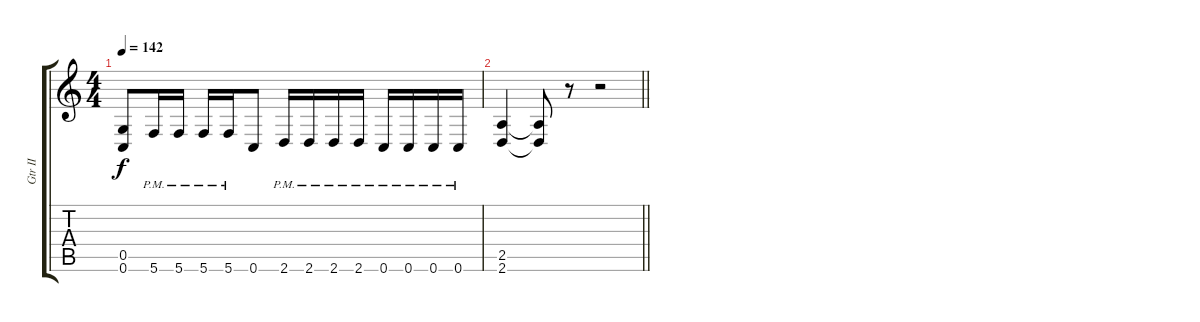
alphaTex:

\track ("Gtr II" "Gtr II") {instrument overdrivenguitar}
\staff {score tabs}
\tuning (D4 A3 F3 C3 G2 C2) {hide}
\ts (4 4)
\tempo 142
\clef g2
\ks c
(0.5 0.6).8{dy f} 5.6{pm}.16 5.6{pm}.16 5.6{pm}.16 5.6{pm}.16 0.6.8 2.6{pm}.16 2.6{pm}.16 2.6{pm}.16 2.6{pm}.16 0.6{pm}.16 0.6{pm}.16 0.6{pm}.16 0.6{pm}.16 |
\barLineRight lightlight
(2.5 2.6).4 (2.5{t} 2.6{t}).8 r.8 r.2
